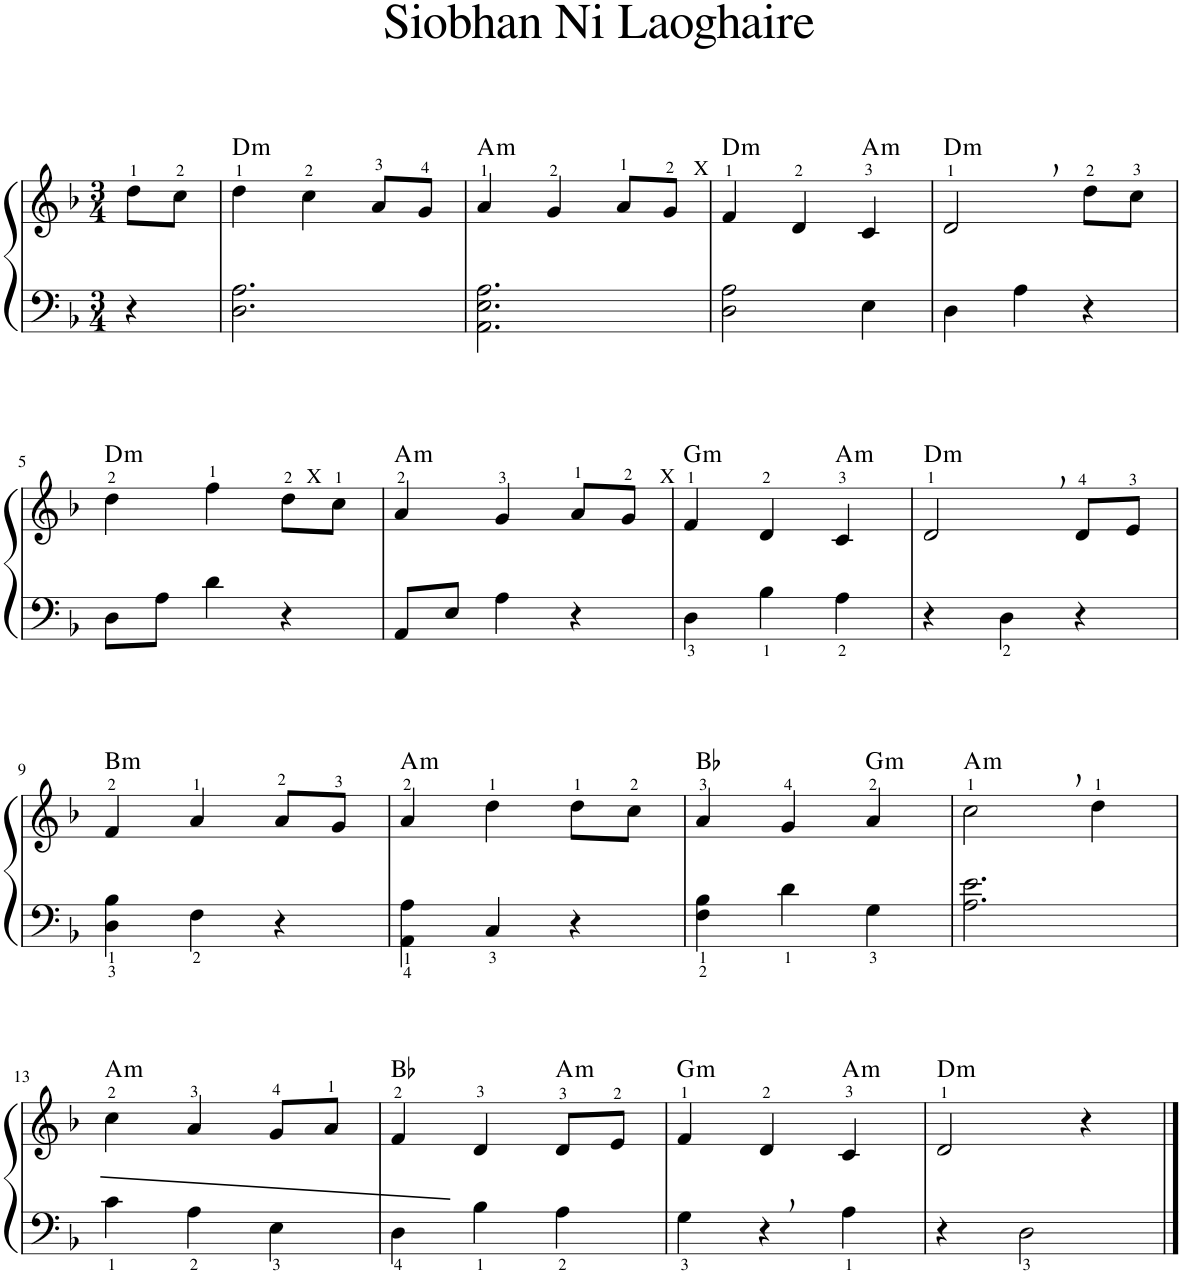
**kern	**kern	**harte
*part1	*part1	*part1
*staff2	*staff1	*
*I"Harp	*	*
*I'Hrp.	*	*
*clefF4	*clefG2	*
*k[b-]	*k[b-]	*
*M3/4	*M3/4	*
=	=	=
4r	8dd\L	.
.	8cc\J	.
=1	=1	=1
!	!	!LO:H:kt=m
2.D\ 2.A\	4dd\	D:min
.	4cc\	.
.	8a/L	.
.	8g/J	.
=2	=2	=2
!	!	!LO:H:kt=m
2.AA\ 2.E\ 2.A\	4a/	A:min
.	4g/	.
.	8a/L	.
!	!LO:TX:a:t=X	!
.	8g/J	.
=3	=3	=3
!	!	!LO:H:kt=m
2D\ 2A\	4f/	D:min
.	4d/	.
!	!	!LO:H:kt=m
4E\	4c/	A:min
=4	=4	=4
!	!	!LO:H:kt=m
4D\	2d,/	D:min
4A\	.	.
4r	8dd\L	.
.	8cc\J	.
!!LO:LB:g=z
=5	=5	=5
!	!	!LO:H:kt=m
8D\L	4dd\	D:min
8A\J	.	.
4d\	4ff\	.
!	!LO:TX:a:t=X	!
4r	8dd\L	.
.	8cc\J	.
=6	=6	=6
!	!	!LO:H:kt=m
8AA/L	4a/	A:min
8E/J	.	.
4A\	4g/	.
4r	8a/L	.
!	!LO:TX:a:t=X	!
.	8g/J	.
=7	=7	=7
!	!	!LO:H:kt=m
4D<\	4f/	G:min
4B-<\	4d/	.
!	!	!LO:H:kt=m
4A<\	4c/	A:min
=8	=8	=8
!	!	!LO:H:kt=m
4r	2d,/	D:min
4D<\	.	.
4r	8d/L	.
.	8e/J	.
!!LO:LB:g=z
=9	=9	=9
!	!	!LO:H:kt=m
4D\<< 4B-\<<	4fn/	B:min
4F<\	4a/	.
4r	8a/L	.
.	8g/J	.
=10	=10	=10
!	!	!LO:H:kt=m
4AA\<< 4A\<<	4a/	A:min
4C</	4dd\	.
4r	8dd\L	.
.	8cc\J	.
=11	=11	=11
4F\<< 4B-\<<	4a/	Bb:maj
4d<\	4g/	.
!	!	!LO:H:kt=m
4G<\	4a/	G:min
=12	=12	=12
!	!	!LO:H:kt=m
2.A\ 2.e\	2cc,\	A:min
.	4dd\	.
!!LO:LB:g=z
=13	=13	=13
!	!	!LO:H:kt=m
4c<\	4cc\	A:min
4A<\	4a/	.
4E<\	8g/L	.
.	8a/J	.
=14	=14	=14
4D<\	4f/	Bb:maj
4B-<\	4d/	.
!	!	!LO:H:kt=m
4A<\	8d/L	A:min
.	8e/J	.
=15	=15	=15
!	!	!LO:H:kt=m
4G<\	4f/	G:min
4r	4d/	.
!	!	!LO:H:kt=m
4A<\	4c/	A:min
=16	=16	=16
!	!	!LO:H:kt=m
4r	2d/	D:min
2D<\	.	.
.	4r	.
==	==	==
*-	*-	*-
